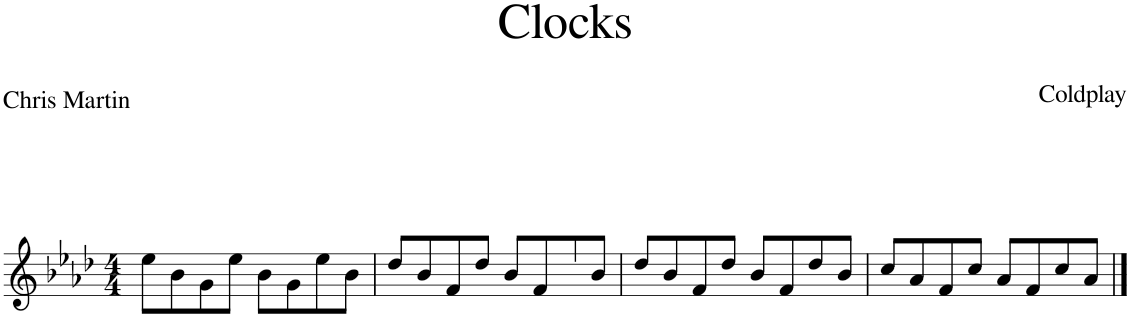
**kern
*part1
*staff1
*I"Piano
*I'Pno.
*clefG2
*k[b-e-a-d-]
*M4/4
=1
8ee-\L
8b-\
8g\
8ee-\J
8b-\L
8g\
8ee-\
8b-\J
=2
8dd-/L
8b-/
8f/
8dd-/J
8b-/L
8f/
8dd-/
8b-/J
=3
8dd-/L
8b-/
8f/
8dd-/J
8b-/L
8f/
8dd-/
8b-/J
=4
8cc/L
8a-/
8f/
8cc/J
8a-/L
8f/
8cc/
8a-/J
==
*-
